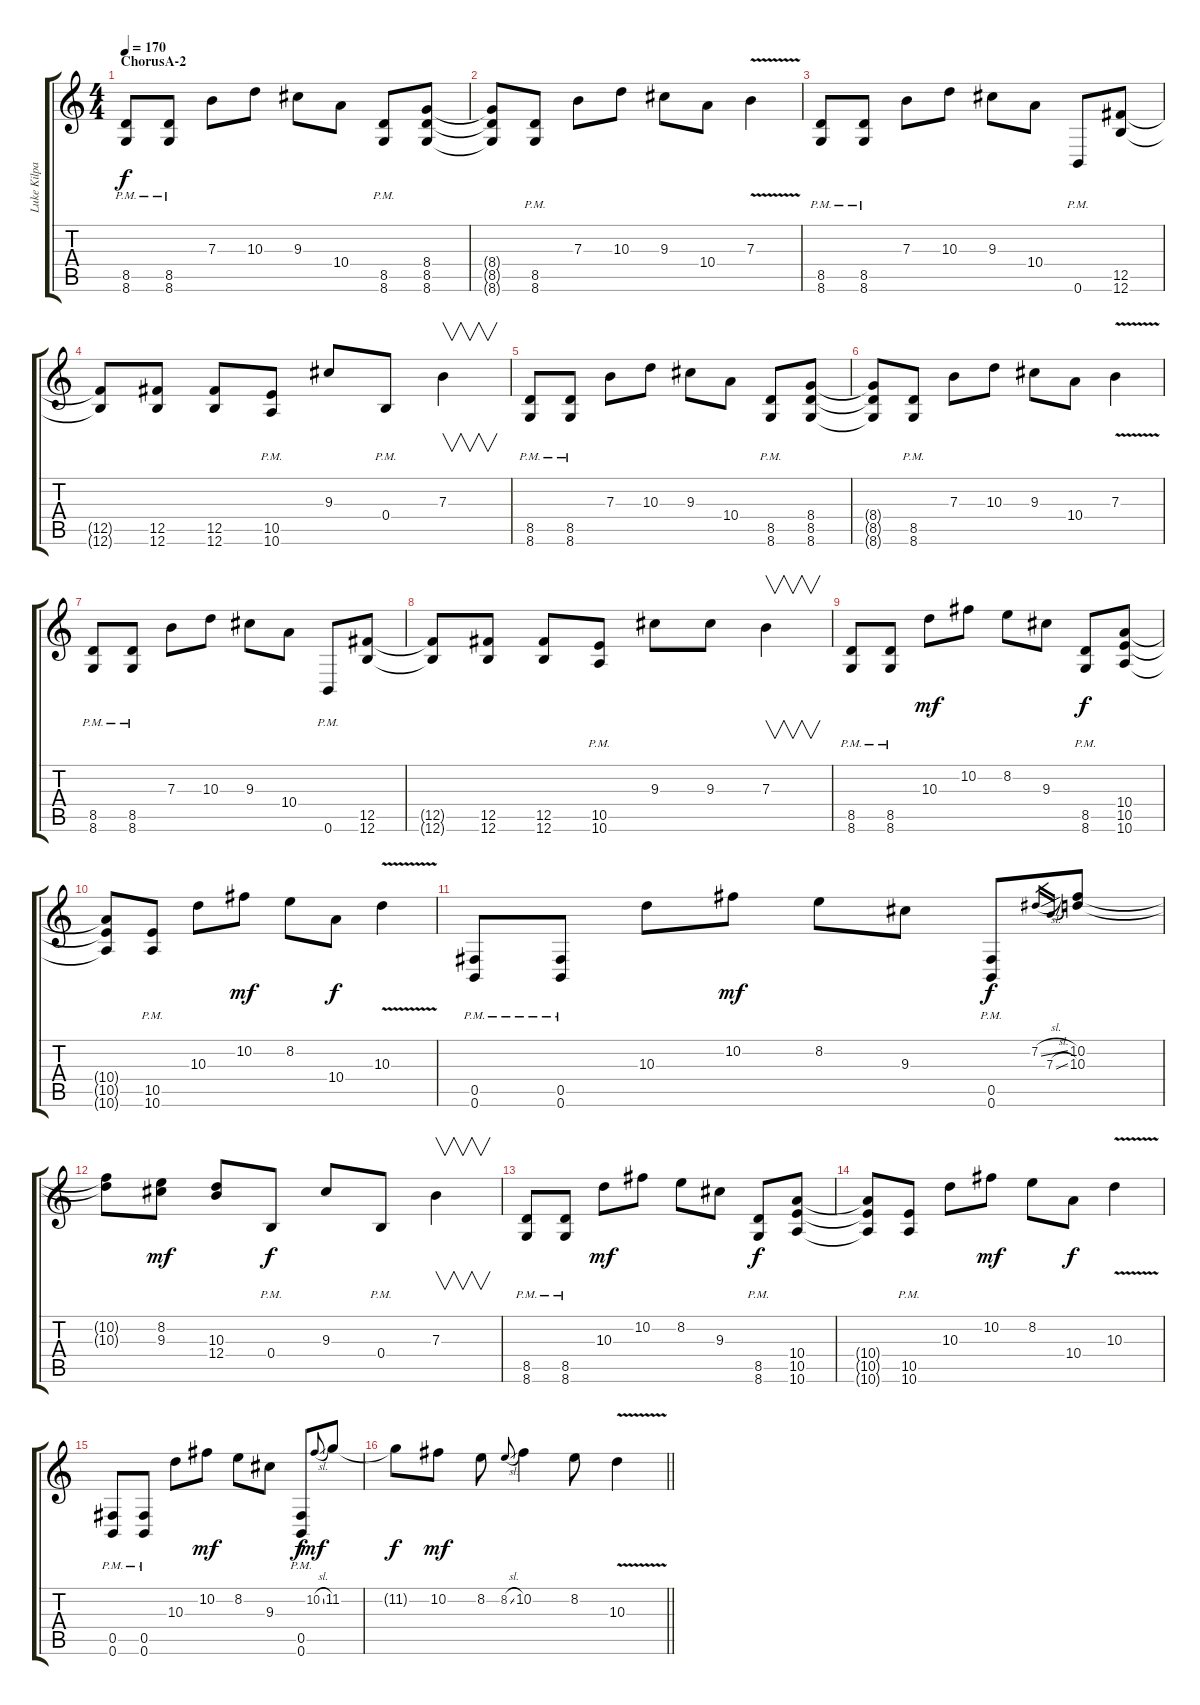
\track ("Luke Kilpatrick" "Luke Kilpa") {instrument distortionguitar}
\staff {score tabs}
\tuning (Db4 Ab3 E3 B2 Gb2 B1) {hide}
\ts (4 4)
\section ("" "ChorusA-2")
\tempo 170
\clef g2
\ks c
(8.5{pm} 8.6{pm}).8{dy f} (8.5{pm} 8.6{pm}).8 7.3.8 10.3.8 9.3.8 10.4.8 (8.5{pm} 8.6{pm}).8 (8.4 8.5 8.6).8 |
(8.4{t} 8.5{t} 8.6{t}).8 (8.5{pm} 8.6{pm}).8 7.3.8 10.3.8 9.3.8 10.4.8 7.3{v}.4 |
(8.5{pm} 8.6{pm}).8 (8.5{pm} 8.6{pm}).8 7.3.8 10.3.8 9.3.8 10.4.8 0.6{pm}.8 (12.5 12.6).8 |
(12.5{t} 12.6{t}).8 (12.5 12.6).8 (12.5 12.6).8 (10.5{pm} 10.6{pm}).8 9.3.8 0.4{pm}.8 7.3.4{v} |
(8.5{pm} 8.6{pm}).8 (8.5{pm} 8.6{pm}).8 7.3.8 10.3.8 9.3.8 10.4.8 (8.5{pm} 8.6{pm}).8 (8.4 8.5 8.6).8 |
(8.4{t} 8.5{t} 8.6{t}).8 (8.5{pm} 8.6{pm}).8 7.3.8 10.3.8 9.3.8 10.4.8 7.3{v}.4 |
(8.5{pm} 8.6{pm}).8 (8.5{pm} 8.6{pm}).8 7.3.8 10.3.8 9.3.8 10.4.8 0.6{pm}.8 (12.5 12.6).8 |
(12.5{t} 12.6{t}).8 (12.5 12.6).8 (12.5 12.6).8 (10.5{pm} 10.6{pm}).8 9.3.8 9.3.8 7.3.4{v} |
(8.5{pm} 8.6{pm}).8 (8.5{pm} 8.6{pm}).8 10.3.8{dy mf} 10.2.8 8.2.8 9.3.8 (8.5{pm} 8.6{pm}).8{dy f} (10.4 10.5 10.6).8 |
(10.4{t} 10.5{t} 10.6{t}).8 (10.5{pm} 10.6{pm}).8 10.3.8 10.2.8{dy mf} 8.2.8 10.4.8{dy f} 10.3{v}.4 |
(0.5{pm} 0.6{pm}).8 (0.5{pm} 0.6{pm}).8 10.3.8 10.2.8{dy mf} 8.2.8 9.3.8 (0.5{pm} 0.6{pm}).8{dy f} 7.2{sl}.16{gr} 7.3{sl}.16{gr} (10.2 10.3).8 |
(10.2{t} 10.3{t}).8 (8.2 9.3).8{dy mf} (10.3 12.4).8 0.4{pm}.8{dy f} 9.3.8 0.4{pm}.8 7.3.4{v} |
(8.5{pm} 8.6{pm}).8 (8.5{pm} 8.6{pm}).8 10.3.8{dy mf} 10.2.8 8.2.8 9.3.8 (8.5{pm} 8.6{pm}).8{dy f} (10.4 10.5 10.6).8 |
(10.4{t} 10.5{t} 10.6{t}).8 (10.5{pm} 10.6{pm}).8 10.3.8 10.2.8{dy mf} 8.2.8 10.4.8{dy f} 10.3{v}.4 |
(0.5{pm} 0.6{pm}).8 (0.5{pm} 0.6{pm}).8 10.3.8 10.2.8{dy mf} 8.2.8 9.3.8 (0.5{pm} 0.6{pm}).8{dy f} 10.2{sl}.8{gr onbeat dy mf} 11.2.8 |
\barLineRight lightlight
11.2{t}.8{dy f} 10.2.8{dy mf} 8.2.8 8.2{sl}.8{gr onbeat} 10.2.4 8.2.8 10.3{v}.4
